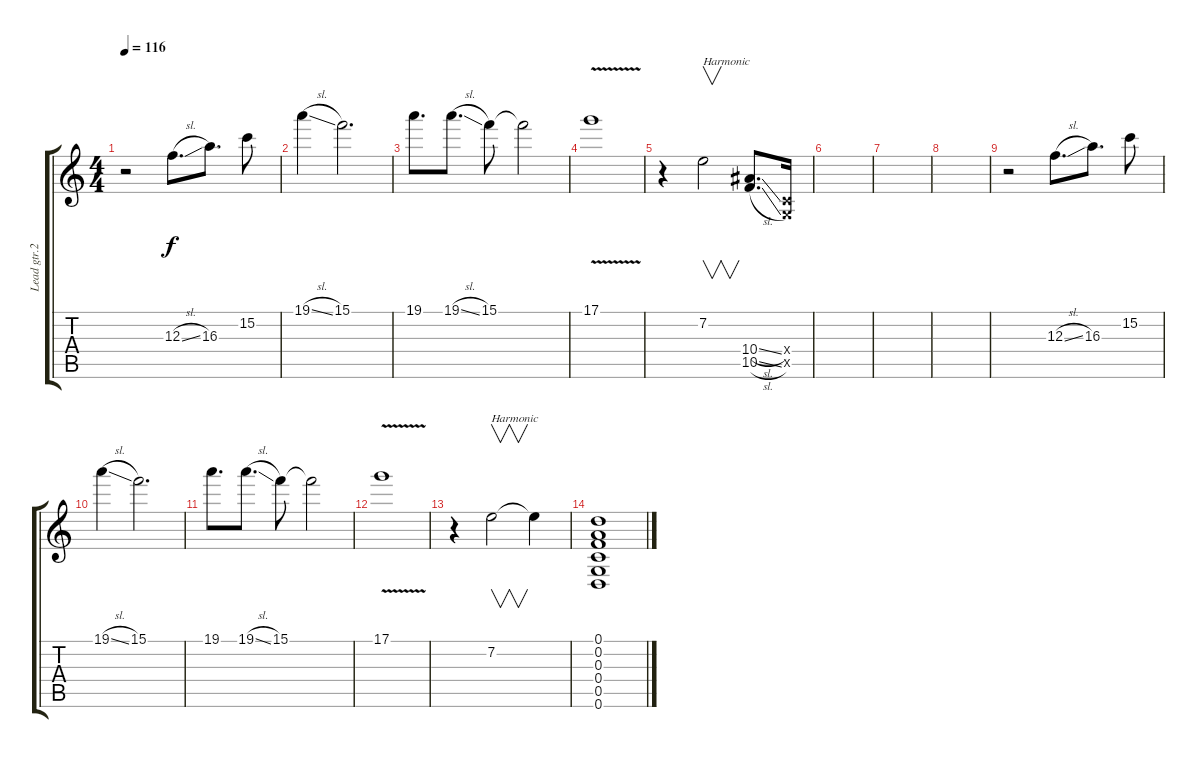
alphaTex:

\track ("Lead gtr.2" "Lead gtr.2") {instrument distortionguitar}
\staff {score tabs}
\tuning (D4 A3 F3 C3 G2 D2) {hide}
\ts (4 4)
\tempo 116
\clef g2
\ks c
r.2{dy f} 12.3{sl}.8{d volume 9 balance 8} 16.3.8{d} 15.2.8 |
19.1{sl}.4 15.1.2{d} |
19.1.8{d} 19.1{sl}.8{d} 15.1.8 15.1{t}.2 |
17.1{v}.1 |
r.4 7.2.2{v txt "Harmonic" volume 11 instrument guitarharmonics} (10.4{sl} 10.5{sl}).8{d volume 9 instrument distortionguitar} (0.4{x} 0.5{x}).16 |
|
|
|
r.2 12.3{sl}.8{d volume 9 balance 8} 16.3.8{d} 15.2.8 |
19.1{sl}.4 15.1.2{d} |
19.1.8{d} 19.1{sl}.8{d} 15.1.8 15.1{t}.2 |
17.1{v}.1 |
r.4 7.2.2{v txt "Harmonic" volume 11 instrument guitarharmonics} 7.2{t}.4 |
(0.1 0.2 0.3 0.4 0.5 0.6).1{volume 0}
